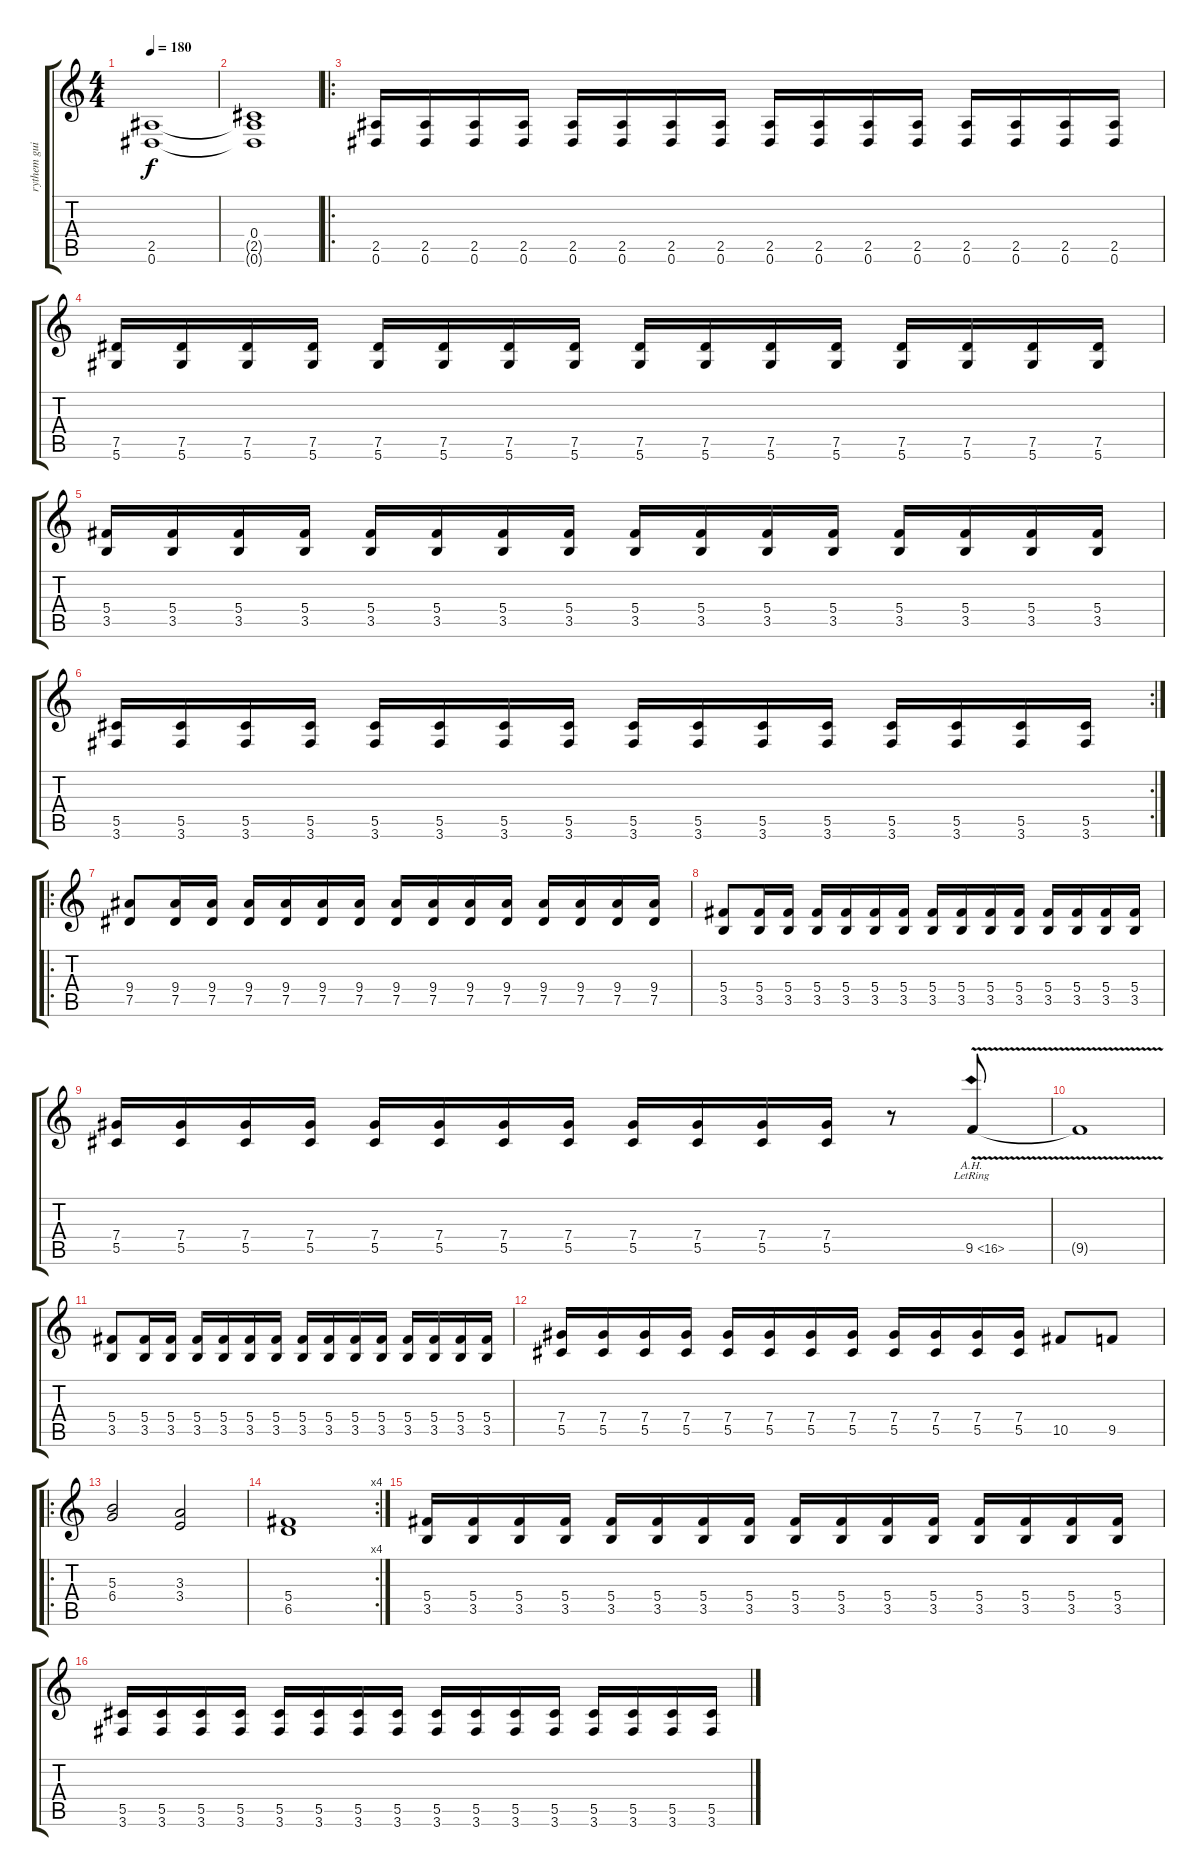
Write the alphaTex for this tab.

\track ("rythem guitar" "rythem gui") {instrument distortionguitar}
\staff {score tabs}
\tuning (Eb4 Bb3 Gb3 Db3 Ab2 Eb2) {hide}
\ts (4 4)
\tempo 180
\clef g2
\ks c
(2.5 0.6).1{dy f} |
(0.4{t} 2.5{t} 0.6{t}).1 |
\ro
(2.5 0.6).16 (2.5 0.6).16 (2.5 0.6).16 (2.5 0.6).16 (2.5 0.6).16 (2.5 0.6).16 (2.5 0.6).16 (2.5 0.6).16 (2.5 0.6).16 (2.5 0.6).16 (2.5 0.6).16 (2.5 0.6).16 (2.5 0.6).16 (2.5 0.6).16 (2.5 0.6).16 (2.5 0.6).16 |
(7.5 5.6).16 (7.5 5.6).16 (7.5 5.6).16 (7.5 5.6).16 (7.5 5.6).16 (7.5 5.6).16 (7.5 5.6).16 (7.5 5.6).16 (7.5 5.6).16 (7.5 5.6).16 (7.5 5.6).16 (7.5 5.6).16 (7.5 5.6).16 (7.5 5.6).16 (7.5 5.6).16 (7.5 5.6).16 |
(5.4 3.5).16 (5.4 3.5).16 (5.4 3.5).16 (5.4 3.5).16 (5.4 3.5).16 (5.4 3.5).16 (5.4 3.5).16 (5.4 3.5).16 (5.4 3.5).16 (5.4 3.5).16 (5.4 3.5).16 (5.4 3.5).16 (5.4 3.5).16 (5.4 3.5).16 (5.4 3.5).16 (5.4 3.5).16 |
\rc 2
(5.5 3.6).16 (5.5 3.6).16 (5.5 3.6).16 (5.5 3.6).16 (5.5 3.6).16 (5.5 3.6).16 (5.5 3.6).16 (5.5 3.6).16 (5.5 3.6).16 (5.5 3.6).16 (5.5 3.6).16 (5.5 3.6).16 (5.5 3.6).16 (5.5 3.6).16 (5.5 3.6).16 (5.5 3.6).16 |
\ro
(9.4 7.5).8 (9.4 7.5).16 (9.4 7.5).16 (9.4 7.5).16 (9.4 7.5).16 (9.4 7.5).16 (9.4 7.5).16 (9.4 7.5).16 (9.4 7.5).16 (9.4 7.5).16 (9.4 7.5).16 (9.4 7.5).16 (9.4 7.5).16 (9.4 7.5).16 (9.4 7.5).16 |
(5.4 3.5).8 (5.4 3.5).16 (5.4 3.5).16 (5.4 3.5).16 (5.4 3.5).16 (5.4 3.5).16 (5.4 3.5).16 (5.4 3.5).16 (5.4 3.5).16 (5.4 3.5).16 (5.4 3.5).16 (5.4 3.5).16 (5.4 3.5).16 (5.4 3.5).16 (5.4 3.5).16 |
(7.4 5.5).16 (7.4 5.5).16 (7.4 5.5).16 (7.4 5.5).16 (7.4 5.5).16 (7.4 5.5).16 (7.4 5.5).16 (7.4 5.5).16 (7.4 5.5).16 (7.4 5.5).16 (7.4 5.5).16 (7.4 5.5).16 r.8 9.5{ah 7 v lr}.8 |
9.5{t}.1 |
(5.4 3.5).8 (5.4 3.5).16 (5.4 3.5).16 (5.4 3.5).16 (5.4 3.5).16 (5.4 3.5).16 (5.4 3.5).16 (5.4 3.5).16 (5.4 3.5).16 (5.4 3.5).16 (5.4 3.5).16 (5.4 3.5).16 (5.4 3.5).16 (5.4 3.5).16 (5.4 3.5).16 |
(7.4 5.5).16 (7.4 5.5).16 (7.4 5.5).16 (7.4 5.5).16 (7.4 5.5).16 (7.4 5.5).16 (7.4 5.5).16 (7.4 5.5).16 (7.4 5.5).16 (7.4 5.5).16 (7.4 5.5).16 (7.4 5.5).16 10.5.8 9.5.8 |
\ro
(5.3 6.4).2 (3.3 3.4).2 |
\rc 4
(5.4 6.5).1 |
(5.4 3.5).16 (5.4 3.5).16 (5.4 3.5).16 (5.4 3.5).16 (5.4 3.5).16 (5.4 3.5).16 (5.4 3.5).16 (5.4 3.5).16 (5.4 3.5).16 (5.4 3.5).16 (5.4 3.5).16 (5.4 3.5).16 (5.4 3.5).16 (5.4 3.5).16 (5.4 3.5).16 (5.4 3.5).16 |
(5.5 3.6).16 (5.5 3.6).16 (5.5 3.6).16 (5.5 3.6).16 (5.5 3.6).16 (5.5 3.6).16 (5.5 3.6).16 (5.5 3.6).16 (5.5 3.6).16 (5.5 3.6).16 (5.5 3.6).16 (5.5 3.6).16 (5.5 3.6).16 (5.5 3.6).16 (5.5 3.6).16 (5.5 3.6).16
